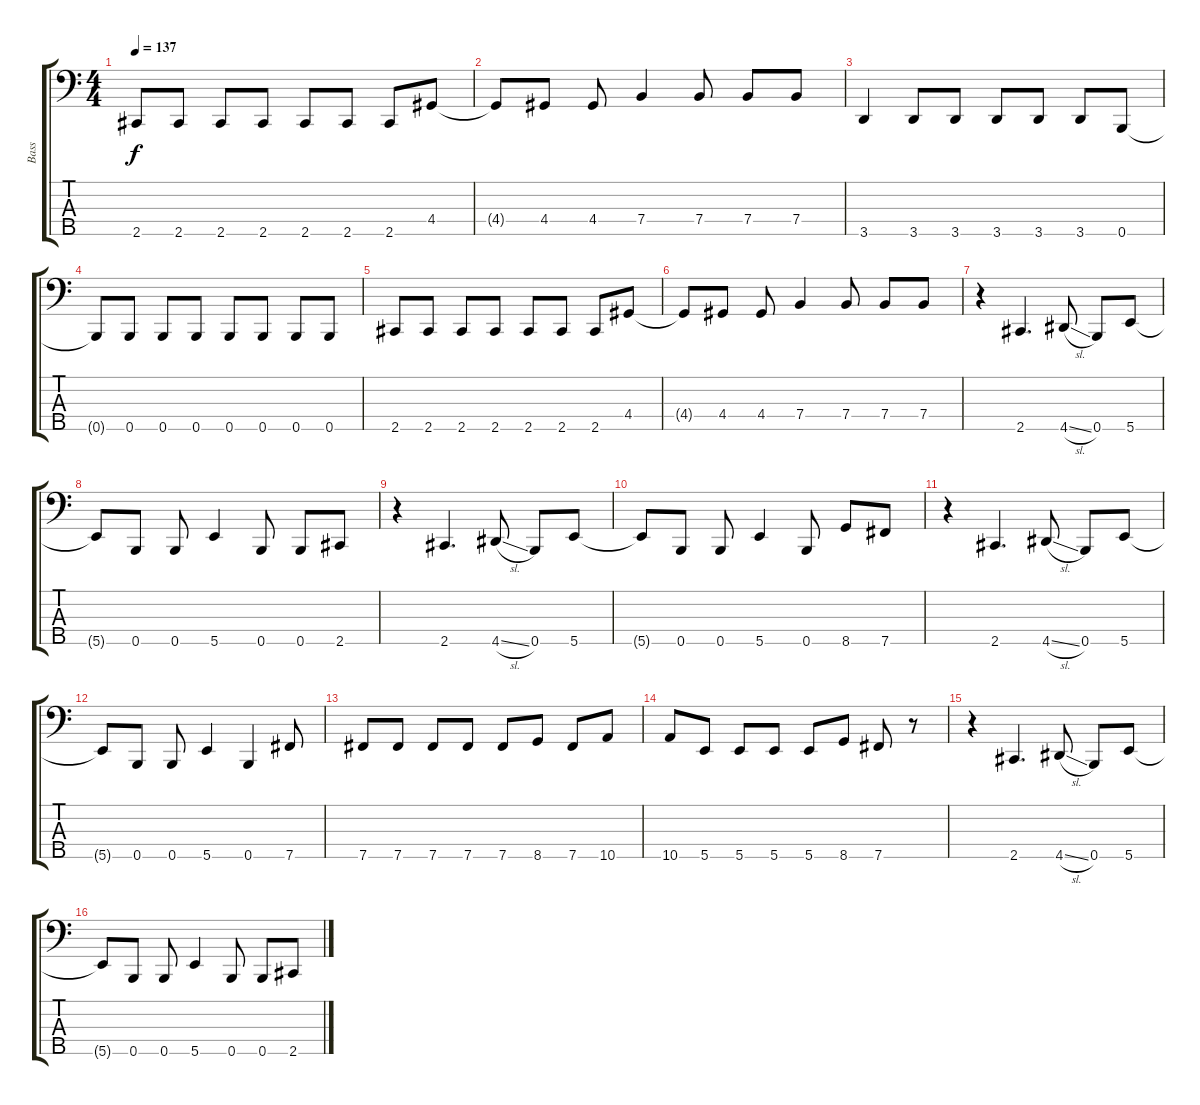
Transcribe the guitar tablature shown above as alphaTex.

\track ("Bass" "Bass") {instrument electricbassfinger}
\staff {score tabs}
\tuning (A2 E2 B1 E1 B0) {hide}
\ts (4 4)
\tempo 137
\clef f4
\ks c
2.5.8{dy f} 2.5.8 2.5.8 2.5.8 2.5.8 2.5.8 2.5.8 4.4.8 |
4.4{t}.8 4.4.8 4.4.8 7.4.4 7.4.8 7.4.8 7.4.8 |
3.5.4 3.5.8 3.5.8 3.5.8 3.5.8 3.5.8 0.5.8 |
0.5{t}.8 0.5.8 0.5.8 0.5.8 0.5.8 0.5.8 0.5.8 0.5.8 |
2.5.8 2.5.8 2.5.8 2.5.8 2.5.8 2.5.8 2.5.8 4.4.8 |
4.4{t}.8 4.4.8 4.4.8 7.4.4 7.4.8 7.4.8 7.4.8 |
r.4 2.5.4{d} 4.5{sl}.8 0.5.8 5.5.8 |
5.5{t}.8 0.5.8 0.5.8 5.5.4 0.5.8 0.5.8 2.5.8 |
r.4 2.5.4{d} 4.5{sl}.8 0.5.8 5.5.8 |
5.5{t}.8 0.5.8 0.5.8 5.5.4 0.5.8 8.5.8 7.5.8 |
r.4 2.5.4{d} 4.5{sl}.8 0.5.8 5.5.8 |
5.5{t}.8 0.5.8 0.5.8 5.5.4 0.5.4 7.5.8 |
7.5.8 7.5.8 7.5.8 7.5.8 7.5.8 8.5.8 7.5.8 10.5.8 |
10.5.8 5.5.8 5.5.8 5.5.8 5.5.8 8.5.8 7.5.8 r.8 |
r.4 2.5.4{d} 4.5{sl}.8 0.5.8 5.5.8 |
5.5{t}.8 0.5.8 0.5.8 5.5.4 0.5.8 0.5.8 2.5.8
